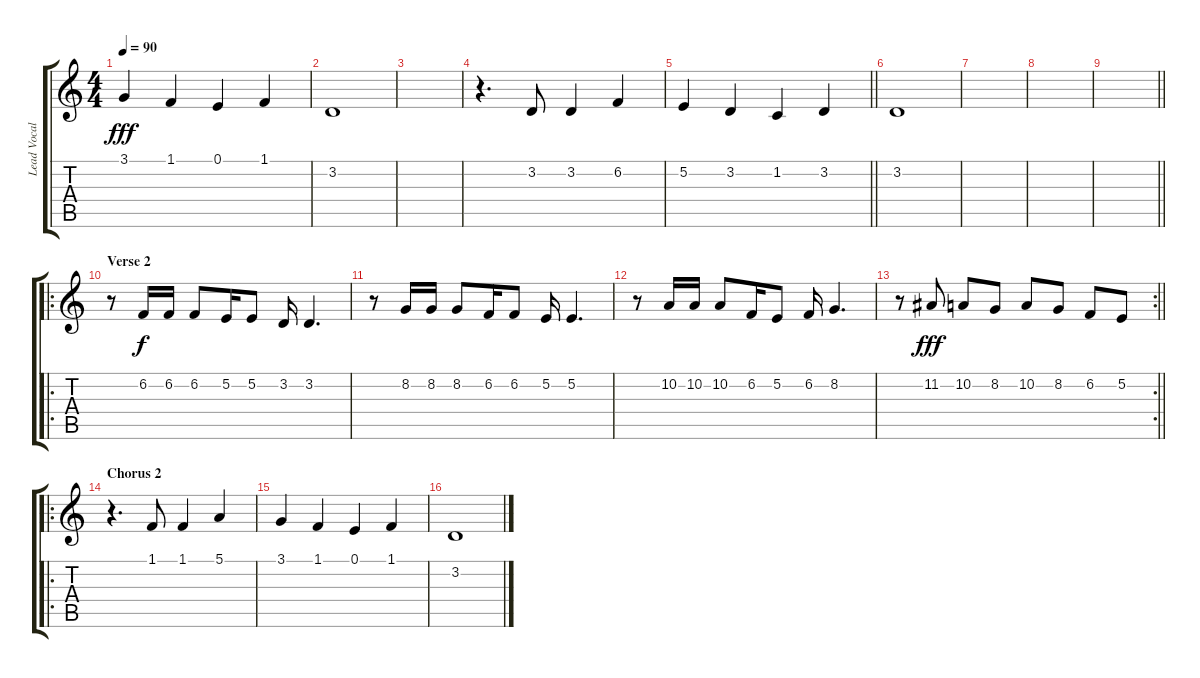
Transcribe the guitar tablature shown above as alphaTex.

\track ("Lead Vocal" "Lead Vocal") {instrument lead1square}
\staff {score tabs}
\tuning (E4 B3 G3 D3 A2 E2) {hide}
\ts (4 4)
\tempo 90
\clef g2
\ks c
3.1.4{dy fff} 1.1.4 0.1.4 1.1.4 |
3.2.1 |
|
r.4{d} 3.2.8 3.2.4 6.2.4 |
\barLineRight lightlight
5.2.4 3.2.4 1.2.4 3.2.4 |
3.2.1 |
|
|
\barLineRight lightlight
|
\ro
\section ("" "Verse 2")
r.8 6.2.16{dy f} 6.2.16 6.2.8 5.2.16 5.2.8 3.2.16 3.2.4{d} |
r.8 8.2.16 8.2.16 8.2.8 6.2.16 6.2.8 5.2.16 5.2.4{d} |
r.8 10.2.16 10.2.16 10.2.8 6.2.16 5.2.8 6.2.16 8.2.4{d} |
\rc 2
\barLineRight lightlight
r.8 11.2.8{dy fff} 10.2.8 8.2.8 10.2.8 8.2.8 6.2.8 5.2.8 |
\ro
\section ("" "Chorus 2")
r.4{d} 1.1.8 1.1.4 5.1.4 |
3.1.4 1.1.4 0.1.4 1.1.4 |
3.2.1
